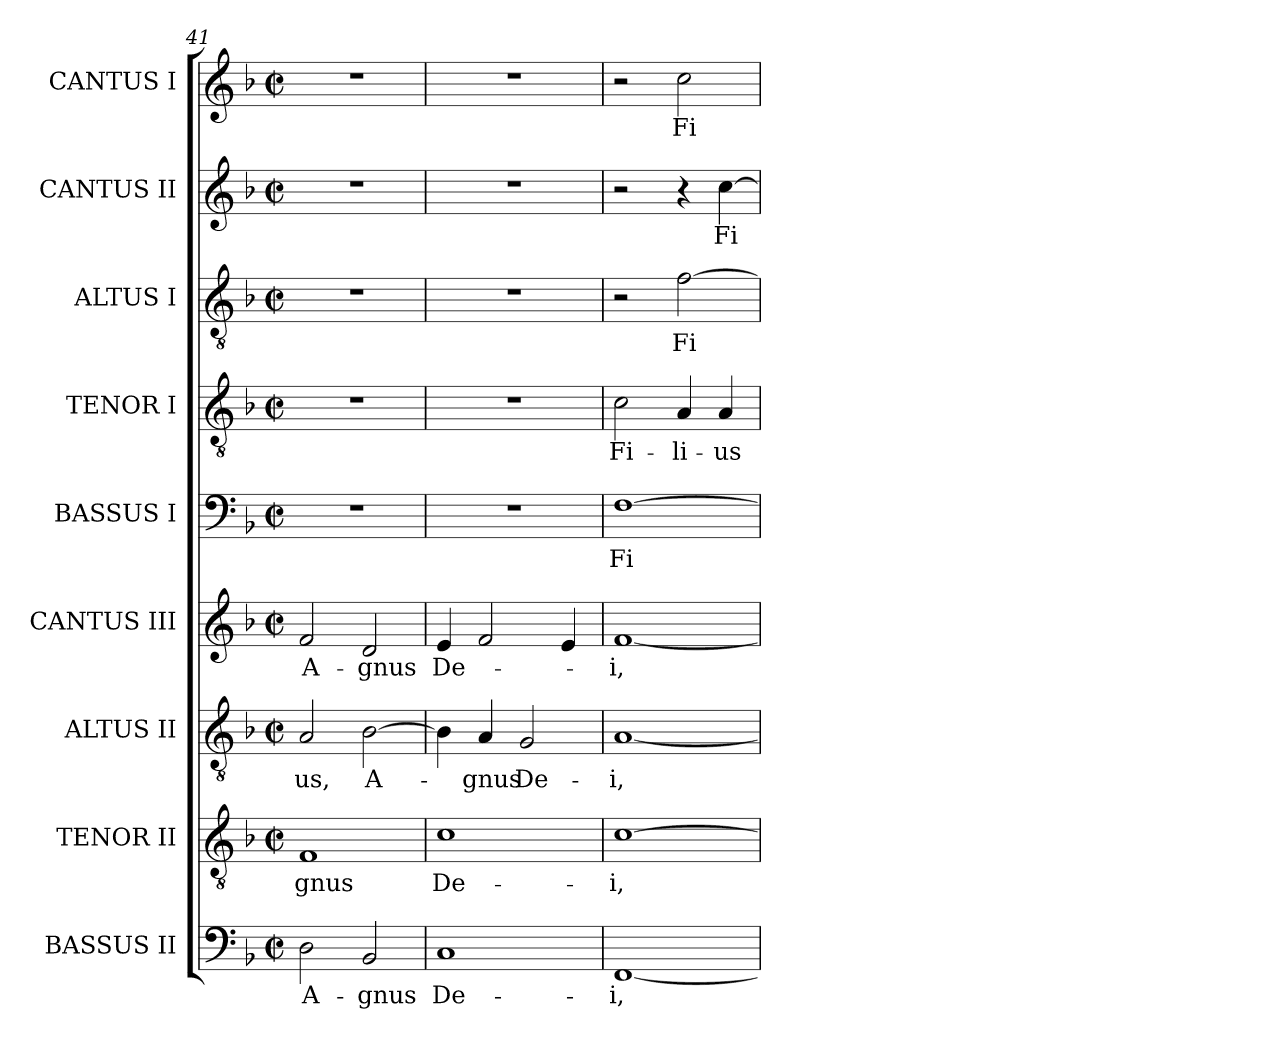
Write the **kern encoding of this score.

**kern	**text	**kern	**text	**kern	**text	**kern	**text	**kern	**text	**kern	**text	**kern	**text	**kern	**text	**kern	**text
*part9	*part9	*part8	*part8	*part7	*part7	*part6	*part6	*part5	*part5	*part4	*part4	*part3	*part3	*part2	*part2	*part1	*part1
*staff9	*staff9	*staff8	*staff8	*staff7	*staff7	*staff6	*staff6	*staff5	*staff5	*staff4	*staff4	*staff3	*staff3	*staff2	*staff2	*staff1	*staff1
*I"BASSUS II	*	*I"TENOR II	*	*I"ALTUS II	*	*I"CANTUS III	*	*I"BASSUS I	*	*I"TENOR I	*	*I"ALTUS I	*	*I"CANTUS II	*	*I"CANTUS I	*
*I'B. II	*	*I'T. II	*	*I'A. II	*	*I'C. III	*	*I'B. I	*	*I'T. I	*	*I'A. I	*	*I'C. II	*	*I'C. I	*
*clefF4	*	*clefGv2	*	*clefGv2	*	*clefG2	*	*clefF4	*	*clefGv2	*	*clefGv2	*	*clefG2	*	*clefG2	*
*	*	*ITrd7c12	*	*ITrd7c12	*	*	*	*	*	*ITrd7c12	*	*ITrd7c12	*	*	*	*	*
*k[b-]	*	*k[b-]	*	*k[b-]	*	*k[b-]	*	*k[b-]	*	*k[b-]	*	*k[b-]	*	*k[b-]	*	*k[b-]	*
*F:	*	*F:	*	*F:	*	*F:	*	*F:	*	*F:	*	*F:	*	*F:	*	*F:	*
*M2/2	*	*M2/2	*	*M2/2	*	*M2/2	*	*M2/2	*	*M2/2	*	*M2/2	*	*M2/2	*	*M2/2	*
*met(c|)	*	*met(c|)	*	*met(c|)	*	*met(c|)	*	*met(c|)	*	*met(c|)	*	*met(c|)	*	*met(c|)	*	*met(c|)	*
=41	=41	=41	=41	=41	=41	=41	=41	=41	=41	=41	=41	=41	=41	=41	=41	=41	=41
!	!LO:LY:b:color=#000000	!	!	!	!	!	!	!	!	!	!	!	!	!	!	!	!
!	!	!	!LO:LY:b:color=#000000	!	!	!	!	!	!	!	!	!	!	!	!	!	!
!	!	!	!	!	!LO:LY:b:color=#000000	!	!	!	!	!	!	!	!	!	!	!	!
!	!	!	!	!	!	!	!LO:LY:b:color=#000000	!	!	!	!	!	!	!	!	!	!
2Di\	A-	1FFi	-gnus	2AAi/	-us,	2fi/	A-	1r	.	1r	.	1r	.	1r	.	1r	.
!	!LO:LY:b:color=#000000	!	!	!	!	!	!	!	!	!	!	!	!	!	!	!	!
!	!	!	!	!	!LO:LY:b:color=#000000	!	!	!	!	!	!	!	!	!	!	!	!
!	!	!	!	!	!	!	!LO:LY:b:color=#000000	!	!	!	!	!	!	!	!	!	!
2BB-i/	-gnus	.	.	[>2BB-i\	A-	2di/	-gnus	.	.	.	.	.	.	.	.	.	.
=42	=42	=42	=42	=42	=42	=42	=42	=42	=42	=42	=42	=42	=42	=42	=42	=42	=42
!	!LO:LY:b:color=#000000	!	!	!	!	!	!	!	!	!	!	!	!	!	!	!	!
!	!	!	!LO:LY:b:color=#000000	!	!	!	!	!	!	!	!	!	!	!	!	!	!
!	!	!	!	!	!	!	!LO:LY:b:color=#000000	!	!	!	!	!	!	!	!	!	!
1Ci	De-	1Ci	De-	4BB-i\]	.	4ei/	De-	1r	.	1r	.	1r	.	1r	.	1r	.
!	!	!	!	!	!LO:LY:b:color=#000000	!	!	!	!	!	!	!	!	!	!	!	!
.	.	.	.	4AAi/	-gnus	2fi/	.	.	.	.	.	.	.	.	.	.	.
!	!	!	!	!	!LO:LY:b:color=#000000	!	!	!	!	!	!	!	!	!	!	!	!
.	.	.	.	2GGi/	De-	.	.	.	.	.	.	.	.	.	.	.	.
.	.	.	.	.	.	4ei/	.	.	.	.	.	.	.	.	.	.	.
=43	=43	=43	=43	=43	=43	=43	=43	=43	=43	=43	=43	=43	=43	=43	=43	=43	=43
!	!LO:LY:b:color=#000000	!	!	!	!	!	!	!	!	!	!	!	!	!	!	!	!
!	!	!	!LO:LY:b:color=#000000	!	!	!	!	!	!	!	!	!	!	!	!	!	!
!	!	!	!	!	!LO:LY:b:color=#000000	!	!	!	!	!	!	!	!	!	!	!	!
!	!	!	!	!	!	!	!LO:LY:b:color=#000000	!	!	!	!	!	!	!	!	!	!
!	!	!	!	!	!	!	!	!	!LO:LY:b:color=#000000	!	!	!	!	!	!	!	!
!	!	!	!	!	!	!	!	!	!	!	!LO:LY:b:color=#000000	!	!	!	!	!	!
[<1FFi	-i,	[>1Ci	-i,	[<1AAi	-i,	[<1fi	-i,	[>1Fi	Fi-	2Ci\	Fi-	2r	.	2r	.	2r	.
!	!	!	!	!	!	!	!	!	!	!	!LO:LY:b:color=#000000	!	!	!	!	!	!
!	!	!	!	!	!	!	!	!	!	!	!	!	!LO:LY:b:color=#000000	!	!	!	!
!	!	!	!	!	!	!	!	!	!	!	!	!	!	!	!	!	!LO:LY:b:color=#000000
.	.	.	.	.	.	.	.	.	.	4AAi/	-li-	[>2Fi\	Fi-	4r	.	2cci\	Fi-
!	!	!	!	!	!	!	!	!	!	!	!LO:LY:b:color=#000000	!	!	!	!	!	!
!	!	!	!	!	!	!	!	!	!	!	!	!	!	!	!LO:LY:b:color=#000000	!	!
.	.	.	.	.	.	.	.	.	.	4AAi/	-us	.	.	[>4cci\	Fi-	.	.
=	=	=	=	=	=	=	=	=	=	=	=	=	=	=	=	=	=
*-	*-	*-	*-	*-	*-	*-	*-	*-	*-	*-	*-	*-	*-	*-	*-	*-	*-
